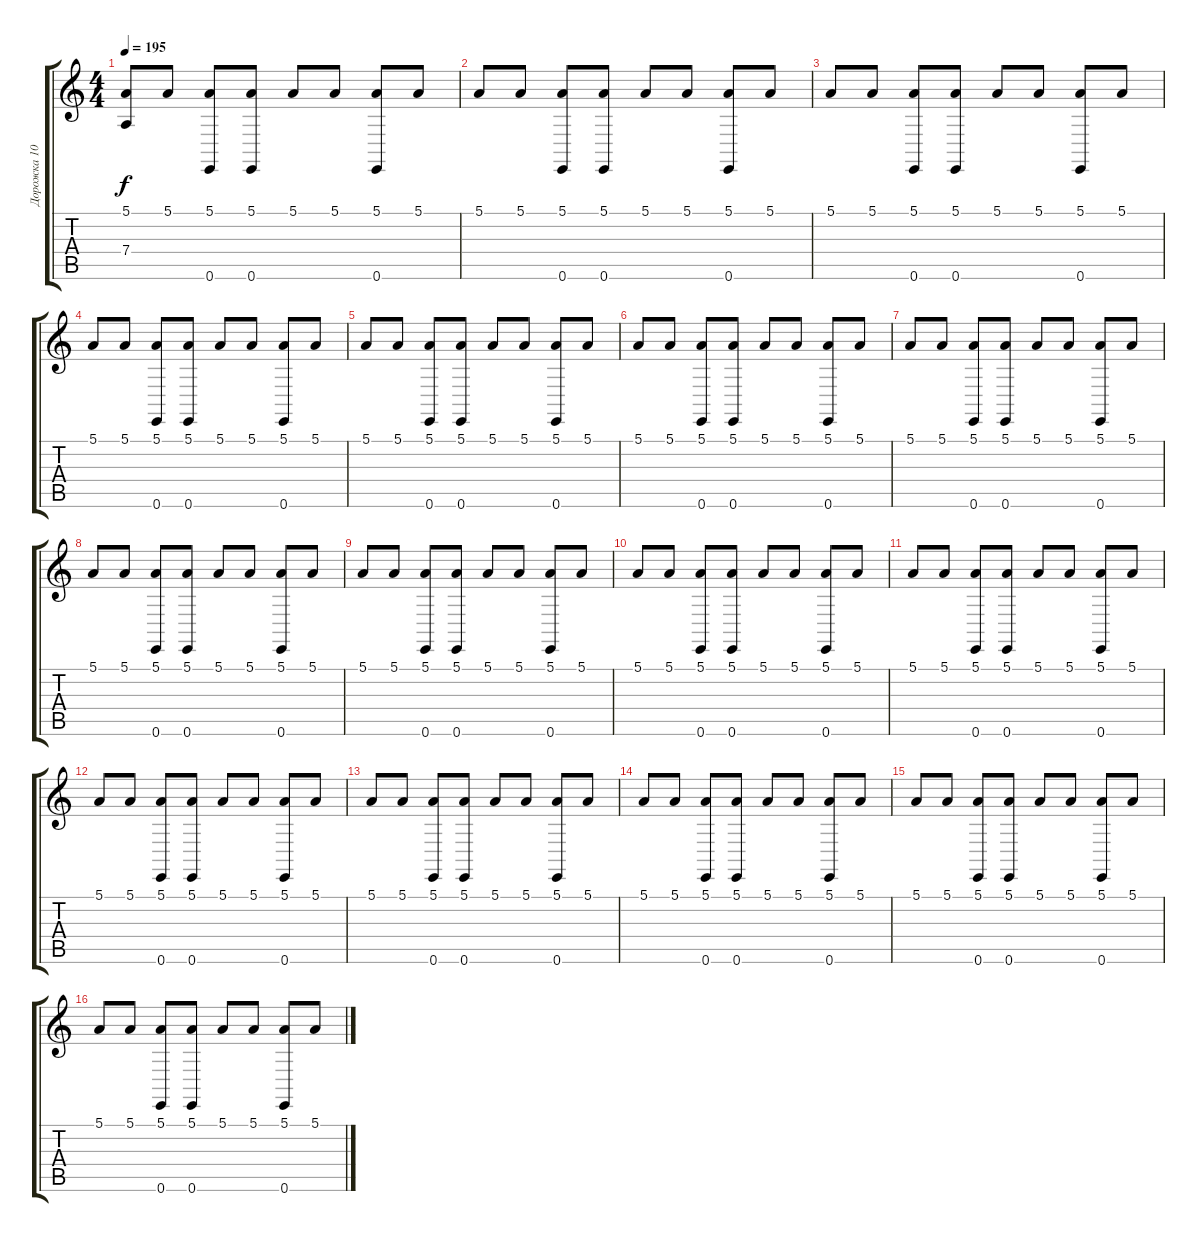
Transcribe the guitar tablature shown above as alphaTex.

\track ("Дорожка 10" "Дорожка 10") {instrument acousticgrandpiano}
\staff {score tabs}
\tuning (E4 B3 G3 D3 A2 E2) {hide}
\ts (4 4)
\tempo 195
\clef g2
\ks c
(5.1 7.4).8{dy f} 5.1.8 (5.1 0.6).8 (5.1 0.6).8 5.1.8 5.1.8 (5.1 0.6).8 5.1.8 |
5.1.8 5.1.8 (5.1 0.6).8 (5.1 0.6).8 5.1.8 5.1.8 (5.1 0.6).8 5.1.8 |
5.1.8 5.1.8 (5.1 0.6).8 (5.1 0.6).8 5.1.8 5.1.8 (5.1 0.6).8 5.1.8 |
5.1.8 5.1.8 (5.1 0.6).8 (5.1 0.6).8 5.1.8 5.1.8 (5.1 0.6).8 5.1.8 |
5.1.8 5.1.8 (5.1 0.6).8 (5.1 0.6).8 5.1.8 5.1.8 (5.1 0.6).8 5.1.8 |
5.1.8 5.1.8 (5.1 0.6).8 (5.1 0.6).8 5.1.8 5.1.8 (5.1 0.6).8 5.1.8 |
5.1.8 5.1.8 (5.1 0.6).8 (5.1 0.6).8 5.1.8 5.1.8 (5.1 0.6).8 5.1.8 |
5.1.8 5.1.8 (5.1 0.6).8 (5.1 0.6).8 5.1.8 5.1.8 (5.1 0.6).8 5.1.8 |
5.1.8 5.1.8 (5.1 0.6).8 (5.1 0.6).8 5.1.8 5.1.8 (5.1 0.6).8 5.1.8 |
5.1.8 5.1.8 (5.1 0.6).8 (5.1 0.6).8 5.1.8 5.1.8 (5.1 0.6).8 5.1.8 |
5.1.8 5.1.8 (5.1 0.6).8 (5.1 0.6).8 5.1.8 5.1.8 (5.1 0.6).8 5.1.8 |
5.1.8 5.1.8 (5.1 0.6).8 (5.1 0.6).8 5.1.8 5.1.8 (5.1 0.6).8 5.1.8 |
5.1.8 5.1.8 (5.1 0.6).8 (5.1 0.6).8 5.1.8 5.1.8 (5.1 0.6).8 5.1.8 |
5.1.8 5.1.8 (5.1 0.6).8 (5.1 0.6).8 5.1.8 5.1.8 (5.1 0.6).8 5.1.8 |
5.1.8 5.1.8 (5.1 0.6).8 (5.1 0.6).8 5.1.8 5.1.8 (5.1 0.6).8 5.1.8 |
5.1.8 5.1.8 (5.1 0.6).8 (5.1 0.6).8 5.1.8 5.1.8 (5.1 0.6).8 5.1.8
